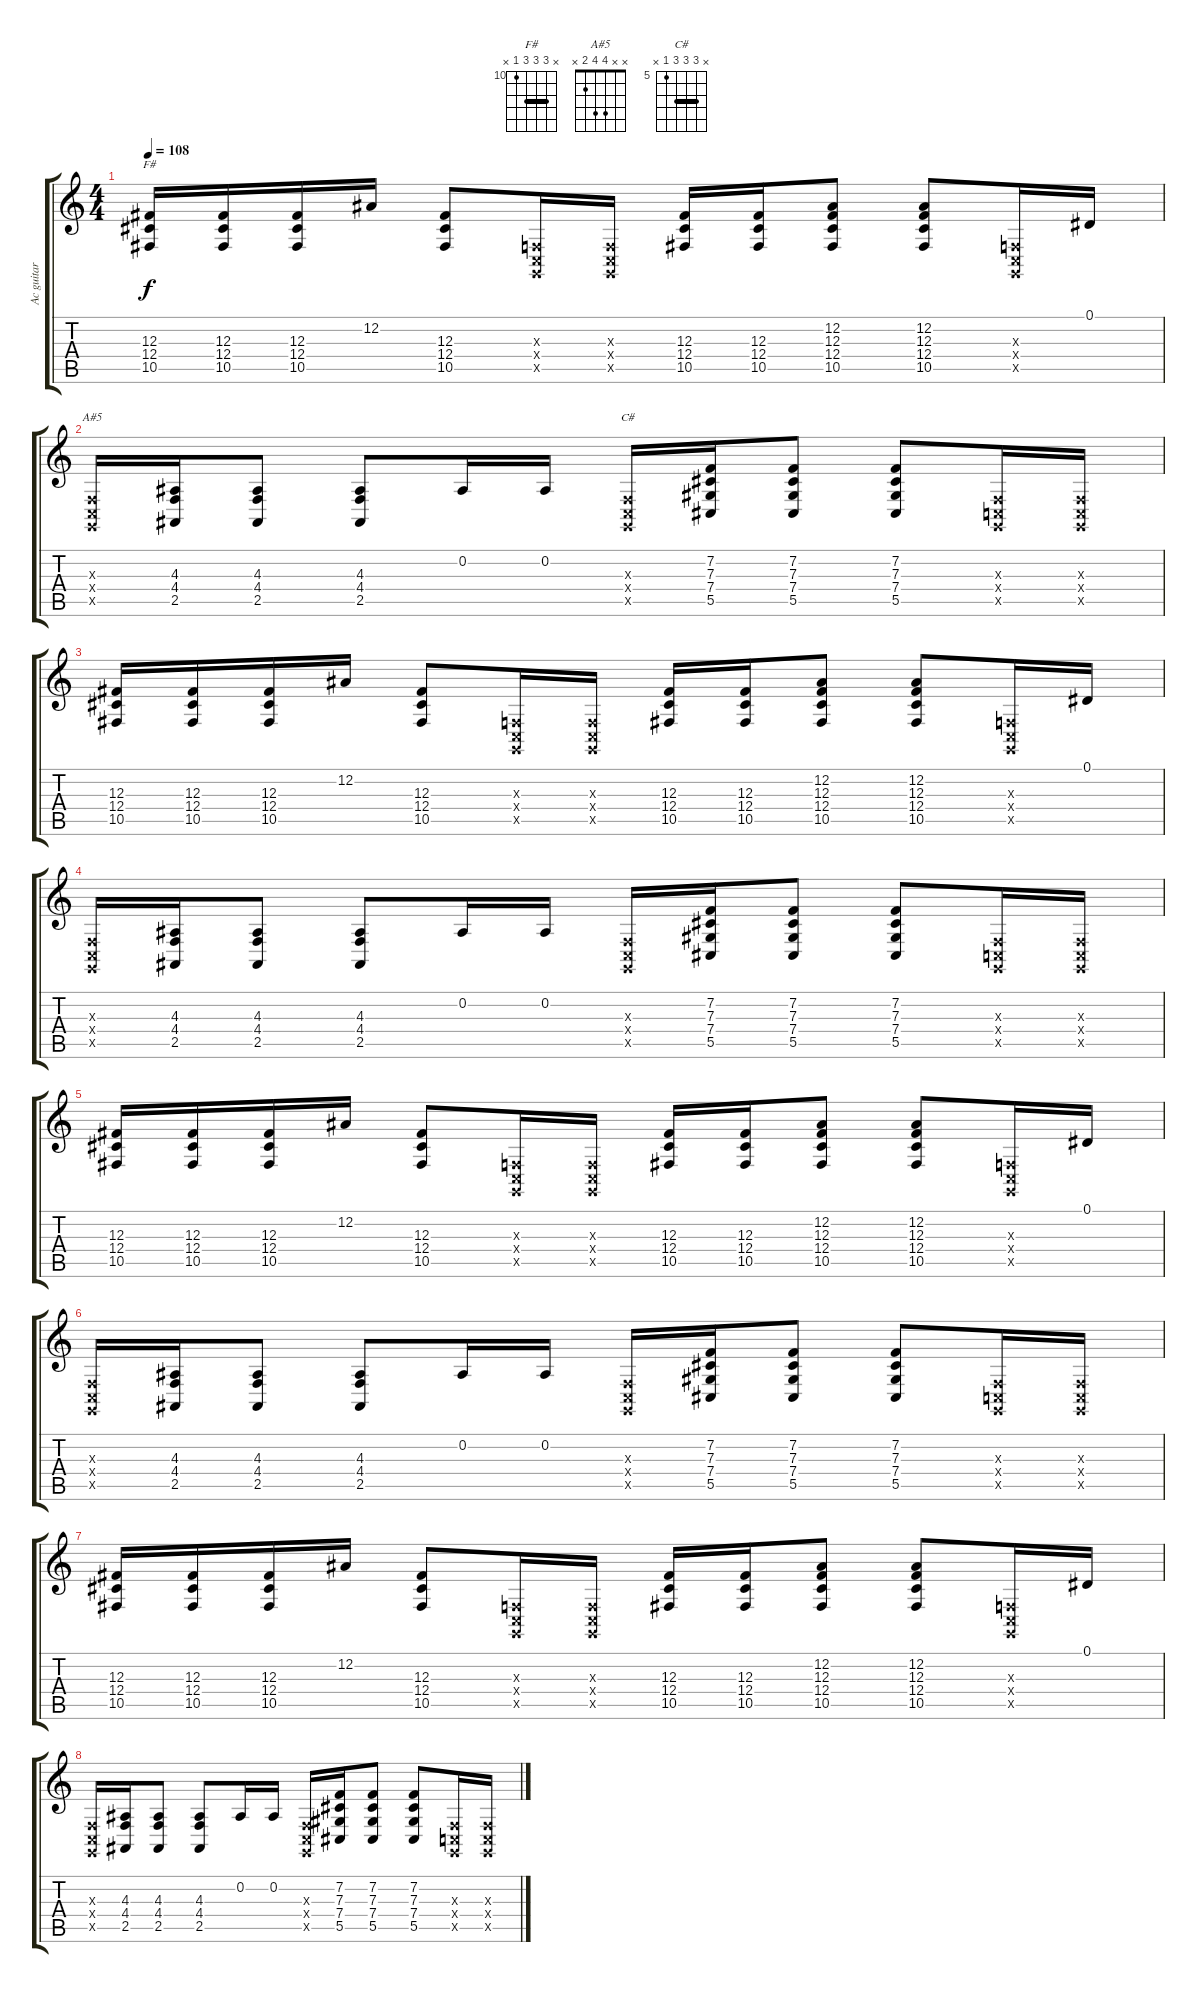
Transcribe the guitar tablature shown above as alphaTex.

\track ("Ac guitar" "Ac guitar") {instrument brightacousticpiano}
\staff {score tabs}
\tuning (Eb4 Bb3 Gb3 Db3 Ab2 Eb2) {hide}
\chord ("F#" x 12 12 12 10 x) {firstfret 10 barre 12}
\chord ("A#5" x x 4 4 2 x)
\chord ("C#" x 7 7 7 5 x) {firstfret 5 barre 7}
\ts (4 4)
\tempo 108
\clef g2
\ks c
(12.3 12.4 10.5).16{ch "F#" dy f} (12.3 12.4 10.5).16 (12.3 12.4 10.5).16 12.2.16 (12.3 12.4 10.5).8 (-1.3{x} -1.4{x} -1.5{x}).16 (-1.3{x} -1.4{x} -1.5{x}).16 (12.3 12.4 10.5).16 (12.3 12.4 10.5).16 (12.2 12.3 12.4 10.5).8 (12.2 12.3 12.4 10.5).8 (-1.3{x} -1.4{x} -1.5{x}).16 0.1.16 |
(-1.3{x} -1.4{x} -1.5{x}).16{ch "A#5"} (4.3 4.4 2.5).16 (4.3 4.4 2.5).8 (4.3 4.4 2.5).8 0.2.16 0.2.16 (-1.3{x} -1.4{x} -1.5{x}).16{ch "C#"} (7.2 7.3 7.4 5.5).16 (7.2 7.3 7.4 5.5).8 (7.2 7.3 7.4 5.5).8 (-1.3{x} -1.4{x} -1.5{x}).16 (-1.3{x} -1.4{x} -1.5{x}).16 |
(12.3 12.4 10.5).16 (12.3 12.4 10.5).16 (12.3 12.4 10.5).16 12.2.16 (12.3 12.4 10.5).8 (-1.3{x} -1.4{x} -1.5{x}).16 (-1.3{x} -1.4{x} -1.5{x}).16 (12.3 12.4 10.5).16 (12.3 12.4 10.5).16 (12.2 12.3 12.4 10.5).8 (12.2 12.3 12.4 10.5).8 (-1.3{x} -1.4{x} -1.5{x}).16 0.1.16 |
(-1.3{x} -1.4{x} -1.5{x}).16 (4.3 4.4 2.5).16 (4.3 4.4 2.5).8 (4.3 4.4 2.5).8 0.2.16 0.2.16 (-1.3{x} -1.4{x} -1.5{x}).16 (7.2 7.3 7.4 5.5).16 (7.2 7.3 7.4 5.5).8 (7.2 7.3 7.4 5.5).8 (-1.3{x} -1.4{x} -1.5{x}).16 (-1.3{x} -1.4{x} -1.5{x}).16 |
(12.3 12.4 10.5).16 (12.3 12.4 10.5).16 (12.3 12.4 10.5).16 12.2.16 (12.3 12.4 10.5).8 (-1.3{x} -1.4{x} -1.5{x}).16 (-1.3{x} -1.4{x} -1.5{x}).16 (12.3 12.4 10.5).16 (12.3 12.4 10.5).16 (12.2 12.3 12.4 10.5).8 (12.2 12.3 12.4 10.5).8 (-1.3{x} -1.4{x} -1.5{x}).16 0.1.16 |
(-1.3{x} -1.4{x} -1.5{x}).16 (4.3 4.4 2.5).16 (4.3 4.4 2.5).8 (4.3 4.4 2.5).8 0.2.16 0.2.16 (-1.3{x} -1.4{x} -1.5{x}).16 (7.2 7.3 7.4 5.5).16 (7.2 7.3 7.4 5.5).8 (7.2 7.3 7.4 5.5).8 (-1.3{x} -1.4{x} -1.5{x}).16 (-1.3{x} -1.4{x} -1.5{x}).16 |
(12.3 12.4 10.5).16 (12.3 12.4 10.5).16 (12.3 12.4 10.5).16 12.2.16 (12.3 12.4 10.5).8 (-1.3{x} -1.4{x} -1.5{x}).16 (-1.3{x} -1.4{x} -1.5{x}).16 (12.3 12.4 10.5).16 (12.3 12.4 10.5).16 (12.2 12.3 12.4 10.5).8 (12.2 12.3 12.4 10.5).8 (-1.3{x} -1.4{x} -1.5{x}).16 0.1.16 |
(-1.3{x} -1.4{x} -1.5{x}).16 (4.3 4.4 2.5).16 (4.3 4.4 2.5).8 (4.3 4.4 2.5).8 0.2.16 0.2.16 (-1.3{x} -1.4{x} -1.5{x}).16 (7.2 7.3 7.4 5.5).16 (7.2 7.3 7.4 5.5).8 (7.2 7.3 7.4 5.5).8 (-1.3{x} -1.4{x} -1.5{x}).16 (-1.3{x} -1.4{x} -1.5{x}).16
